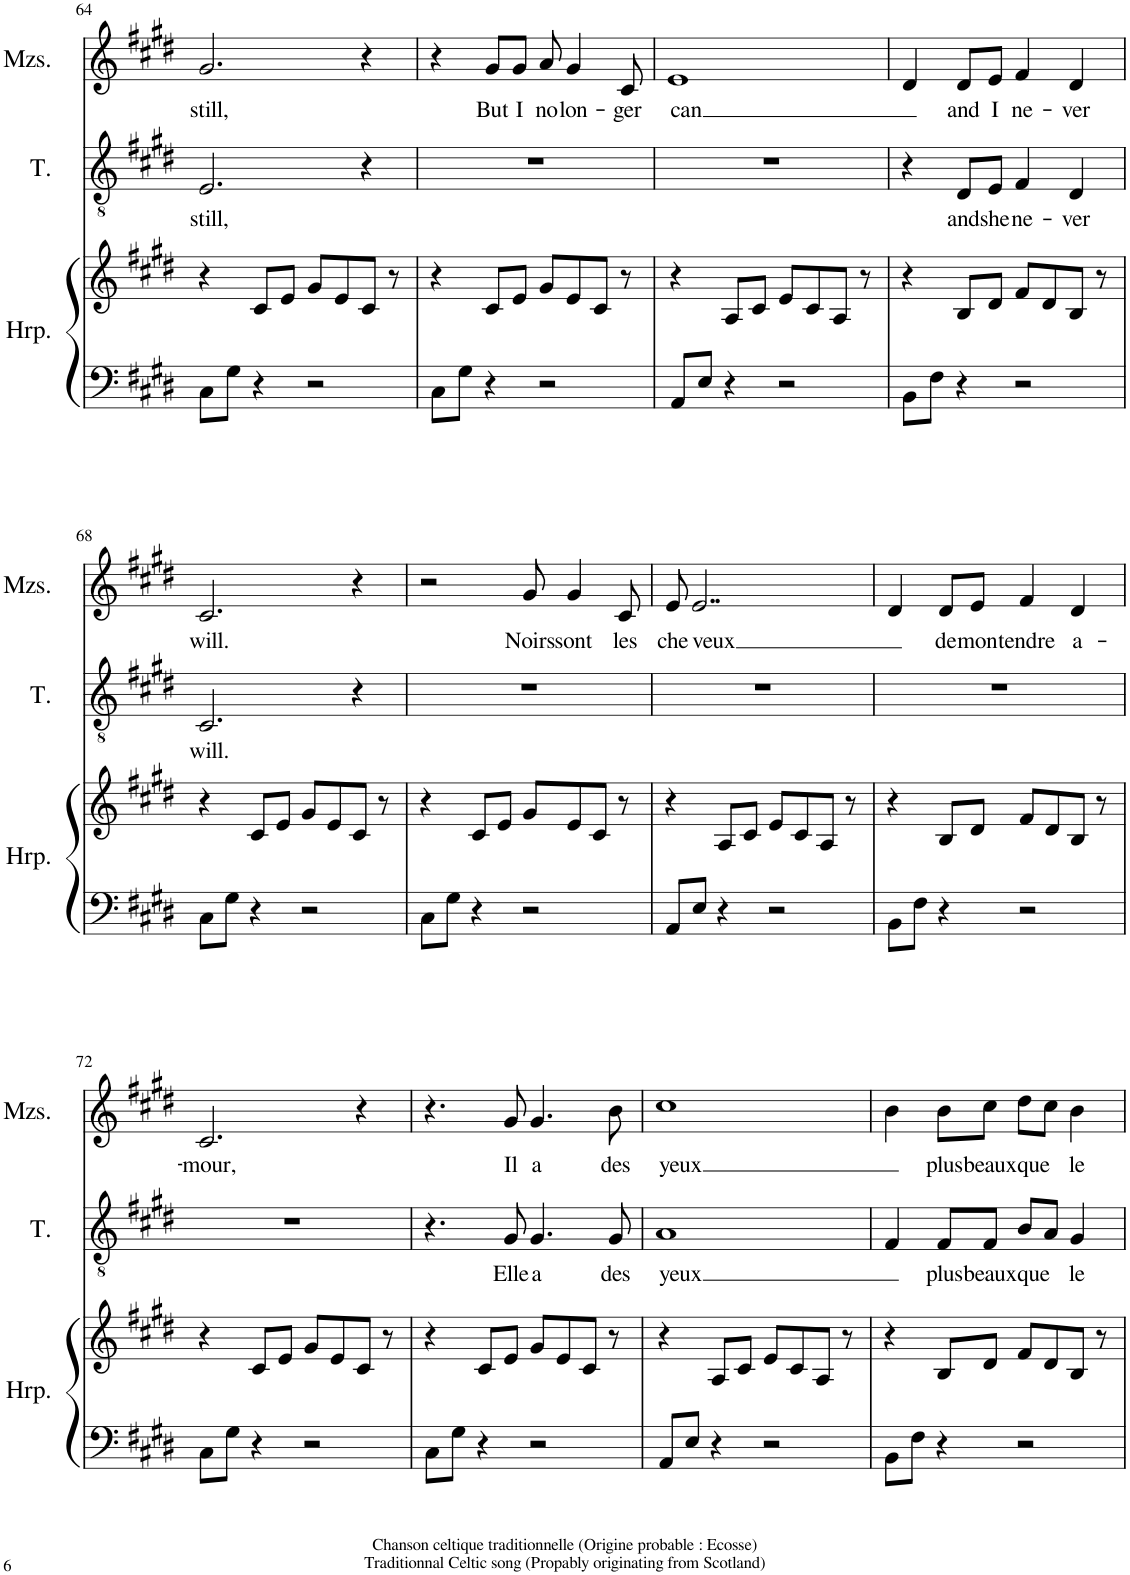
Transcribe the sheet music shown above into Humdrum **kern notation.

**kern	**kern	**kern	**text	**kern	**text
*part3	*part3	*part2	*part2	*part1	*part1
*staff4	*staff3	*staff2	*staff2	*staff1	*staff1
*I"Harp	*	*I"Tenor	*	*I"Mezzosoprano	*
*I'Hrp.	*	*I'T.	*	*I'Mzs.	*
!!LO:PB:g=z
*clefF4	*clefG2	*clefGv2	*	*clefG2	*
*k[f#c#g#d#]	*k[f#c#g#d#]	*k[f#c#g#d#]	*	*k[f#c#g#d#]	*
*M4/4	*M4/4	*M4/4	*	*M4/4	*
=64	=64	=64	=64	=64	=64
!	!	!	!LO:LY:b	!	!LO:LY:b
8C#\L	4r	2.E/	still,	2.g#/	still,
8G#\J	.	.	.	.	.
4r	8c#/L	.	.	.	.
.	8e/J	.	.	.	.
2r	8g#/L	.	.	.	.
.	8e/	.	.	.	.
.	8c#/J	4r	.	4r	.
.	8r	.	.	.	.
=65	=65	=65	=65	=65	=65
8C#\L	4r	1r	.	4r	.
8G#\J	.	.	.	.	.
!	!	!	!	!	!LO:LY:b
4r	8c#/L	.	.	8g#/L	But
!	!	!	!	!	!LO:LY:b
.	8e/J	.	.	8g#/J	I
!	!	!	!	!	!LO:LY:b
2r	8g#/L	.	.	8a/	no
!	!	!	!	!	!LO:LY:b
.	8e/	.	.	4g#/	lon-
.	8c#/J	.	.	.	.
!	!	!	!	!	!LO:LY:b
.	8r	.	.	8c#/	-ger
=66	=66	=66	=66	=66	=66
!	!	!	!	!	!LO:LY:b
8AA/L	4r	1r	.	1e	can
8E/J	.	.	.	.	.
4r	8A/L	.	.	.	.
.	8c#/J	.	.	.	.
2r	8e/L	.	.	.	.
.	8c#/	.	.	.	.
.	8A/J	.	.	.	.
.	8r	.	.	.	.
=67	=67	=67	=67	=67	=67
8BB\L	4r	4r	.	4d#/	.
8F#\J	.	.	.	.	.
!	!	!	!LO:LY:b	!	!LO:LY:b
4r	8B/L	8D#/L	and	8d#/L	and
!	!	!	!LO:LY:b	!	!LO:LY:b
.	8d#/J	8E/J	she	8e/J	I
!	!	!	!LO:LY:b	!	!LO:LY:b
2r	8f#/L	4F#/	ne-	4f#/	ne-
.	8d#/	.	.	.	.
!	!	!	!LO:LY:b	!	!LO:LY:b
.	8B/J	4D#/	-ver	4d#/	-ver
.	8r	.	.	.	.
!!LO:LB:g=z
=68	=68	=68	=68	=68	=68
!	!	!	!LO:LY:b	!	!LO:LY:b
8C#\L	4r	2.C#/	will.	2.c#/	will.
8G#\J	.	.	.	.	.
4r	8c#/L	.	.	.	.
.	8e/J	.	.	.	.
2r	8g#/L	.	.	.	.
.	8e/	.	.	.	.
.	8c#/J	4r	.	4r	.
.	8r	.	.	.	.
=69	=69	=69	=69	=69	=69
8C#\L	4r	1r	.	2r	.
8G#\J	.	.	.	.	.
4r	8c#/L	.	.	.	.
.	8e/J	.	.	.	.
!	!	!	!	!	!LO:LY:b
2r	8g#/L	.	.	8g#/	Noirs
!	!	!	!	!	!LO:LY:b
.	8e/	.	.	4g#/	sont
.	8c#/J	.	.	.	.
!	!	!	!	!	!LO:LY:b
.	8r	.	.	8c#/	les
=70	=70	=70	=70	=70	=70
!	!	!	!	!	!LO:LY:b
8AA/L	4r	1r	.	8e/	che-
!	!	!	!	!	!LO:LY:b
8E/J	.	.	.	2..e/	-veux
4r	8A/L	.	.	.	.
.	8c#/J	.	.	.	.
2r	8e/L	.	.	.	.
.	8c#/	.	.	.	.
.	8A/J	.	.	.	.
.	8r	.	.	.	.
=71	=71	=71	=71	=71	=71
8BB\L	4r	1r	.	4d#/	.
8F#\J	.	.	.	.	.
!	!	!	!	!	!LO:LY:b
4r	8B/L	.	.	8d#/L	de
!	!	!	!	!	!LO:LY:b
.	8d#/J	.	.	8e/J	mon
!	!	!	!	!	!LO:LY:b
2r	8f#/L	.	.	4f#/	tendre
.	8d#/	.	.	.	.
!	!	!	!	!	!LO:LY:b
.	8B/J	.	.	4d#/	a-
.	8r	.	.	.	.
!!LO:LB:g=z
=72	=72	=72	=72	=72	=72
!	!	!	!	!	!LO:LY:b
8C#\L	4r	1r	.	2.c#/	-mour,
8G#\J	.	.	.	.	.
4r	8c#/L	.	.	.	.
.	8e/J	.	.	.	.
2r	8g#/L	.	.	.	.
.	8e/	.	.	.	.
.	8c#/J	.	.	4r	.
.	8r	.	.	.	.
=73	=73	=73	=73	=73	=73
8C#\L	4r	4.r	.	4.r	.
8G#\J	.	.	.	.	.
4r	8c#/L	.	.	.	.
!	!	!	!LO:LY:b	!	!LO:LY:b
.	8e/J	8G#/	Elle	8g#/	Il
!	!	!	!LO:LY:b	!	!LO:LY:b
2r	8g#/L	4.G#/	a	4.g#/	a
.	8e/	.	.	.	.
.	8c#/J	.	.	.	.
!	!	!	!LO:LY:b	!	!LO:LY:b
.	8r	8G#/	des	8b\	des
=74	=74	=74	=74	=74	=74
!	!	!	!LO:LY:b	!	!LO:LY:b
8AA/L	4r	1A	yeux	1cc#	yeux
8E/J	.	.	.	.	.
4r	8A/L	.	.	.	.
.	8c#/J	.	.	.	.
2r	8e/L	.	.	.	.
.	8c#/	.	.	.	.
.	8A/J	.	.	.	.
.	8r	.	.	.	.
=75	=75	=75	=75	=75	=75
8BB\L	4r	4F#/	.	4b\	.
8F#\J	.	.	.	.	.
!	!	!	!LO:LY:b	!	!LO:LY:b
4r	8B/L	8F#/L	plus	8b\L	plus
!	!	!	!LO:LY:b	!	!LO:LY:b
.	8d#/J	8F#/J	beaux	8cc#\J	beaux
!	!	!	!LO:LY:b	!	!LO:LY:b
2r	8f#/L	8B/L	que	8dd#\L	que
.	8d#/	8A/J	.	8cc#\J	.
!	!	!	!LO:LY:b	!	!LO:LY:b
.	8B/J	4G#/	le	4b\	le
.	8r	.	.	.	.
=	=	=	=	=	=
*-	*-	*-	*-	*-	*-
